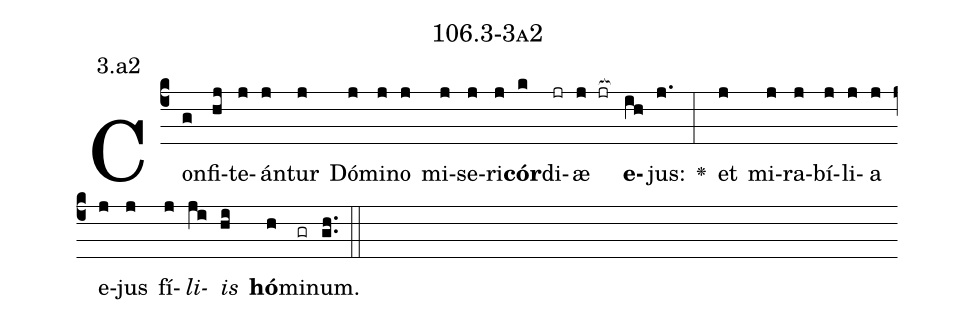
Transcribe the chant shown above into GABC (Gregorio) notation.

name: 106.3-3a2;
annotation: 3.a2;
%%
(c4)Con(g)fi(hj)te(j)án(j)tur(j) Dó(j)mi(j)no(j) mi(j)se(j)ri(j)<b>cór</b>(k)di(jr)æ(j jr[ocb:1{]) <b>e</b>(ih[ocb:0}])jus:(j.) <v>\greheightstar</v>(:) et(j) mi(j)ra(j)bí(j)li(j)a(j) e(j)jus(j) fí(j)<i>li</i>(ji)<i>is</i>(hi) <b>hó</b>(h)mi(gr)num.(gh..) (::)


%E(j) u(j) o(ji) u(hi) a(h) e.(gh..) (::)
